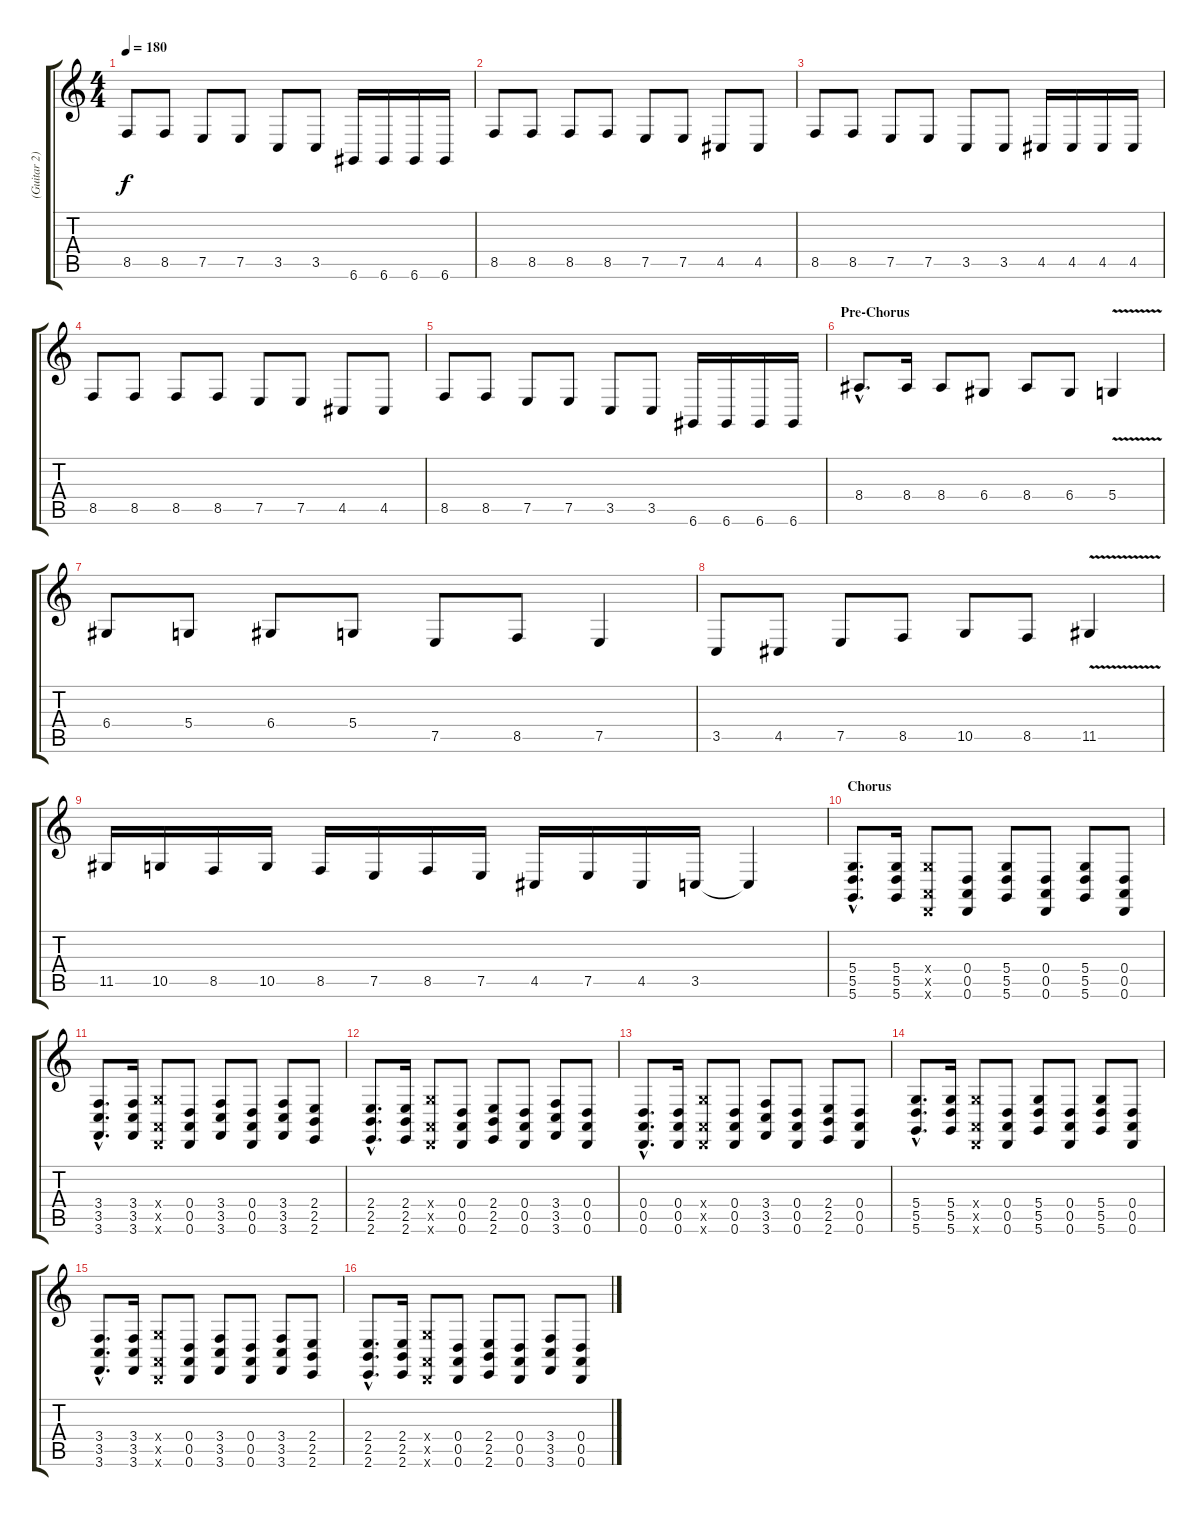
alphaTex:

\track ("(Guitar 2)" "(Guitar 2)") {instrument lead2sawtooth}
\staff {score tabs}
\tuning (E4 B3 G3 D3 A2 D2) {hide}
\ts (4 4)
\tempo 180
\clef g2
\ks c
8.5.8{dy f} 8.5.8 7.5.8 7.5.8 3.5.8 3.5.8 6.6.16 6.6.16 6.6.16 6.6.16 |
8.5.8 8.5.8 8.5.8 8.5.8 7.5.8 7.5.8 4.5.8 4.5.8 |
8.5.8 8.5.8 7.5.8 7.5.8 3.5.8 3.5.8 4.5.16 4.5.16 4.5.16 4.5.16 |
8.5.8 8.5.8 8.5.8 8.5.8 7.5.8 7.5.8 4.5.8 4.5.8 |
8.5.8 8.5.8 7.5.8 7.5.8 3.5.8 3.5.8 6.6.16 6.6.16 6.6.16 6.6.16 |
\section ("" "Pre-Chorus")
8.4{hac}.8{d} 8.4.16 8.4.8 6.4.8 8.4.8 6.4.8 5.4{v}.4 |
6.4.8 5.4.8 6.4.8 5.4.8 7.5.8 8.5.8 7.5.4 |
3.5.8 4.5.8 7.5.8 8.5.8 10.5.8 8.5.8 11.5{v}.4 |
11.5.16 10.5.16 8.5.16 10.5.16 8.5.16 7.5.16 8.5.16 7.5.16 4.5.16 7.5.16 4.5.16 3.5.16 3.5{t}.4 |
\section ("" "Chorus")
(5.4{hac} 5.5{hac} 5.6{hac}).8{d} (5.4 5.5 5.6).16 (5.4{x} 0.5{x} 0.6{x}).8 (0.4 0.5 0.6).8 (5.4 5.5 5.6).8 (0.4 0.5 0.6).8 (5.4 5.5 5.6).8 (0.4 0.5 0.6).8 |
(3.4{hac} 3.5{hac} 3.6{hac}).8{d} (3.4 3.5 3.6).16 (5.4{x} 0.5{x} 0.6{x}).8 (0.4 0.5 0.6).8 (3.4 3.5 3.6).8 (0.4 0.5 0.6).8 (3.4 3.5 3.6).8 (2.4 2.5 2.6).8 |
(2.4{hac} 2.5{hac} 2.6{hac}).8{d} (2.4 2.5 2.6).16 (5.4{x} 0.5{x} 0.6{x}).8 (0.4 0.5 0.6).8 (2.4 2.5 2.6).8 (0.4 0.5 0.6).8 (3.4 3.5 3.6).8 (0.4 0.5 0.6).8 |
(0.4{hac} 0.5{hac} 0.6{hac}).8{d} (0.4 0.5 0.6).16 (5.4{x} 0.5{x} 0.6{x}).8 (0.4 0.5 0.6).8 (3.4 3.5 3.6).8 (0.4 0.5 0.6).8 (2.4 2.5 2.6).8 (0.4 0.5 0.6).8 |
(5.4{hac} 5.5{hac} 5.6{hac}).8{d} (5.4 5.5 5.6).16 (5.4{x} 0.5{x} 0.6{x}).8 (0.4 0.5 0.6).8 (5.4 5.5 5.6).8 (0.4 0.5 0.6).8 (5.4 5.5 5.6).8 (0.4 0.5 0.6).8 |
(3.4{hac} 3.5{hac} 3.6{hac}).8{d} (3.4 3.5 3.6).16 (5.4{x} 0.5{x} 0.6{x}).8 (0.4 0.5 0.6).8 (3.4 3.5 3.6).8 (0.4 0.5 0.6).8 (3.4 3.5 3.6).8 (2.4 2.5 2.6).8 |
(2.4{hac} 2.5{hac} 2.6{hac}).8{d} (2.4 2.5 2.6).16 (5.4{x} 0.5{x} 0.6{x}).8 (0.4 0.5 0.6).8 (2.4 2.5 2.6).8 (0.4 0.5 0.6).8 (3.4 3.5 3.6).8 (0.4 0.5 0.6).8
